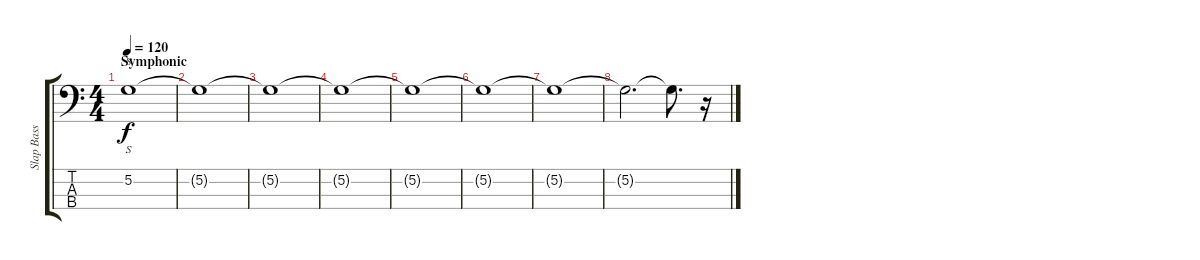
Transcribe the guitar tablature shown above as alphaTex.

\track ("Slap Bass" "Slap Bass") {instrument slapbass2}
\staff {score tabs}
\tuning (G2 D2 A1 E1) {hide}
\ts (4 4)
\section ("" "Symphonic")
\tempo 120
\clef f4
\ks c
5.2.1{s dy f} |
5.2{t}.1 |
5.2{t}.1 |
5.2{t}.1 |
5.2{t}.1 |
5.2{t}.1 |
5.2{t}.1 |
5.2{t}.2{d} 5.2{t}.8{d} r.16
